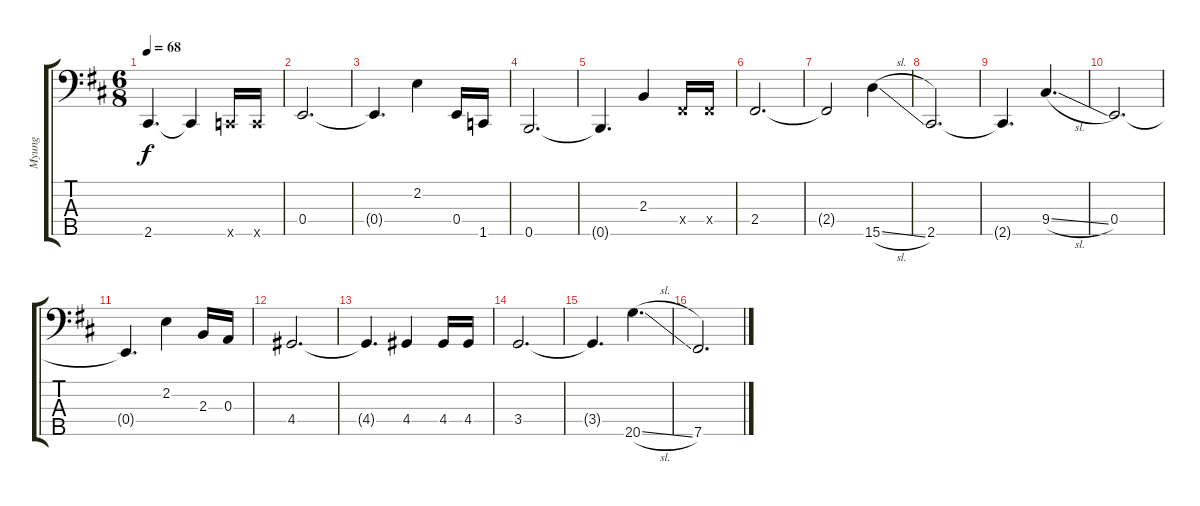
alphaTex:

\track ("Myung" "Myung") {instrument electricbassfinger}
\staff {score tabs}
\tuning (G2 D2 A1 E1 B0) {hide}
\ts (6 8)
\tempo 68
\clef f4
\ks d
2.5{t}.4{d dy f} 2.5{t}.4 1.5{x}.16 1.5{x}.16 |
0.4.2{d} |
0.4{t}.4{d} 2.2.4 0.4.16 1.5.16 |
0.5.2{d} |
0.5{t}.4{d} 2.3.4 2.4{x}.16 2.4{x}.16 |
2.4.2{d} |
2.4{t}.2 15.5{sl}.4 |
2.5.2{d} |
2.5{t}.4{d} 9.4{sl}.4{d} |
0.4.2{d} |
0.4{t}.4{d} 2.2.4 2.3.16 0.3.16 |
4.4.2{d} |
4.4{t}.4{d} 4.4.4 4.4.16 4.4.16 |
3.4.2{d} |
3.4{t}.4{d} 20.5{sl}.4{d} |
7.5.2{d}
